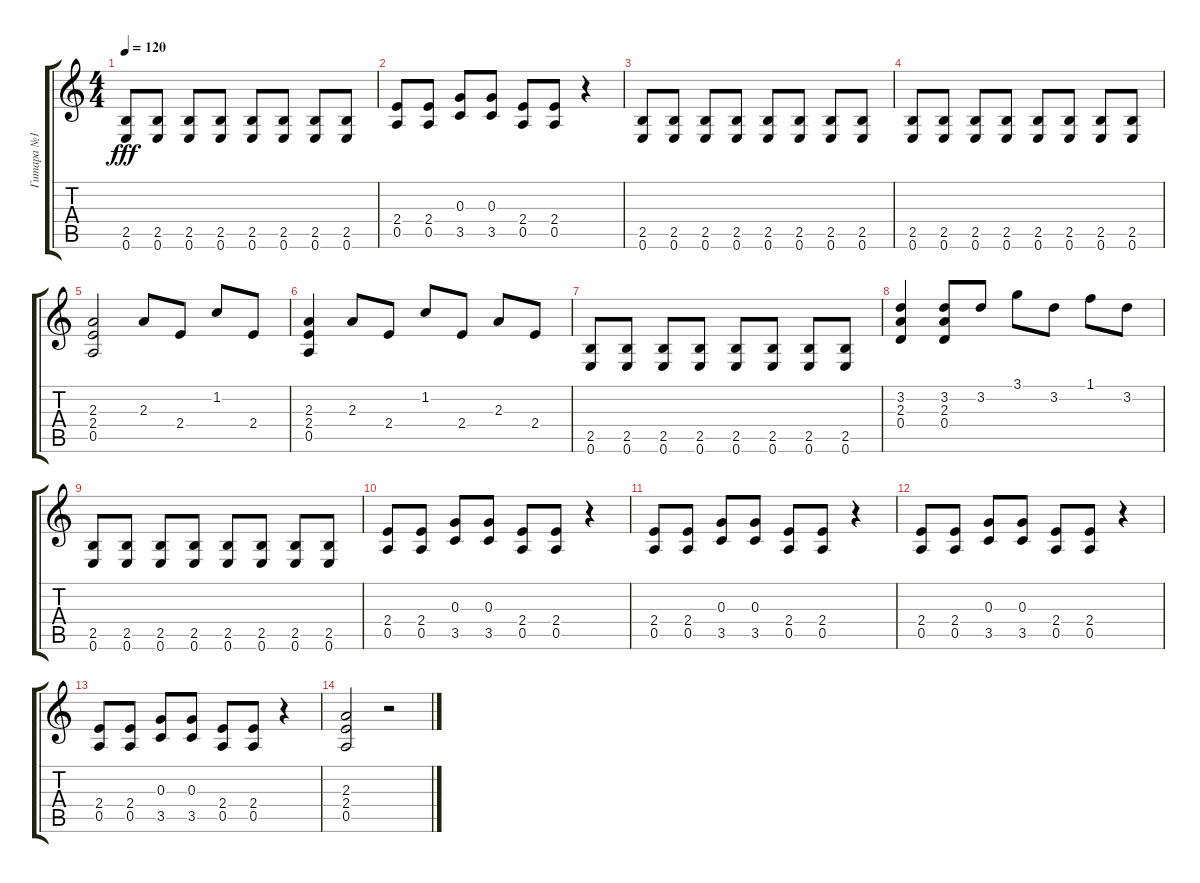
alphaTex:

\track ("Гитара №1" "Гитара №1") {instrument distortionguitar}
\staff {score tabs}
\tuning (E4 B3 G3 D3 A2 E2) {hide}
\ts (4 4)
\tempo 120
\clef g2
\ks c
(2.5 0.6).8{dy fff} (2.5 0.6).8 (2.5 0.6).8 (2.5 0.6).8 (2.5 0.6).8 (2.5 0.6).8 (2.5 0.6).8 (2.5 0.6).8 |
(2.4 0.5).8 (2.4 0.5).8 (0.3 3.5).8 (0.3 3.5).8 (2.4 0.5).8 (2.4 0.5).8 r.4 |
(2.5 0.6).8 (2.5 0.6).8 (2.5 0.6).8 (2.5 0.6).8 (2.5 0.6).8 (2.5 0.6).8 (2.5 0.6).8 (2.5 0.6).8 |
(2.5 0.6).8 (2.5 0.6).8 (2.5 0.6).8 (2.5 0.6).8 (2.5 0.6).8 (2.5 0.6).8 (2.5 0.6).8 (2.5 0.6).8 |
(2.3 2.4 0.5).2 2.3.8 2.4.8 1.2.8 2.4.8 |
(2.3 2.4 0.5).4 2.3.8 2.4.8 1.2.8 2.4.8 2.3.8 2.4.8 |
(2.5 0.6).8 (2.5 0.6).8 (2.5 0.6).8 (2.5 0.6).8 (2.5 0.6).8 (2.5 0.6).8 (2.5 0.6).8 (2.5 0.6).8 |
(3.2 2.3 0.4).4 (3.2 2.3 0.4).8 3.2.8 3.1.8 3.2.8 1.1.8 3.2.8 |
(2.5 0.6).8 (2.5 0.6).8 (2.5 0.6).8 (2.5 0.6).8 (2.5 0.6).8 (2.5 0.6).8 (2.5 0.6).8 (2.5 0.6).8 |
(2.4 0.5).8 (2.4 0.5).8 (0.3 3.5).8 (0.3 3.5).8 (2.4 0.5).8 (2.4 0.5).8 r.4 |
(2.4 0.5).8 (2.4 0.5).8 (0.3 3.5).8 (0.3 3.5).8 (2.4 0.5).8 (2.4 0.5).8 r.4 |
(2.4 0.5).8 (2.4 0.5).8 (0.3 3.5).8 (0.3 3.5).8 (2.4 0.5).8 (2.4 0.5).8 r.4 |
(2.4 0.5).8 (2.4 0.5).8 (0.3 3.5).8 (0.3 3.5).8 (2.4 0.5).8 (2.4 0.5).8 r.4 |
(2.3 2.4 0.5).2 r.2
